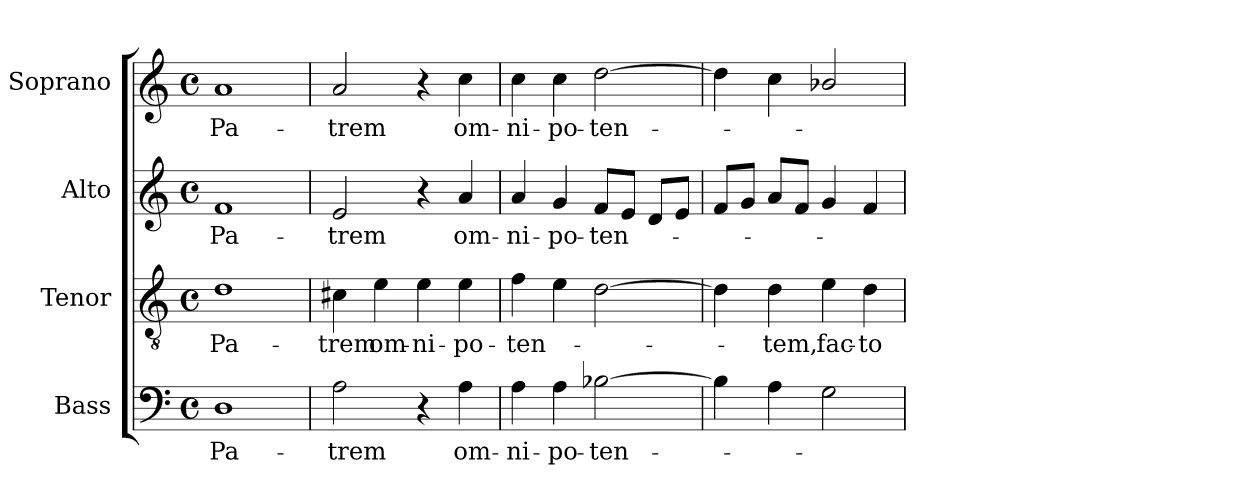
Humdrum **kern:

**kern	**text	**kern	**text	**kern	**text	**kern	**text
*part4	*part4	*part3	*part3	*part2	*part2	*part1	*part1
*staff4	*staff4	*staff3	*staff3	*staff2	*staff2	*staff1	*staff1
*I"Bass	*	*I"Tenor	*	*I"Alto	*	*I"Soprano	*
*I'B.	*	*I'T.	*	*I'A.	*	*I'S.	*
!!LO:PB:g=z
*clefF4	*	*clefGv2	*	*clefG2	*	*clefG2	*
*	*	*ITrd7c12	*	*	*	*	*
*k[]	*	*k[]	*	*k[]	*	*k[]	*
*C:	*	*C:	*	*C:	*	*C:	*
*M4/4	*	*M4/4	*	*M4/4	*	*M4/4	*
*met(c)	*	*met(c)	*	*met(c)	*	*met(c)	*
=1	=1	=1	=1	=1	=1	=1	=1
!	!LO:LY:b:color=#000000	!	!	!	!	!	!
!	!	!	!LO:LY:b:color=#000000	!	!	!	!
!	!	!	!	!	!LO:LY:b:color=#000000	!	!
!	!	!	!	!	!	!	!LO:LY:b:color=#000000
1Di	Pa-	1Di	Pa-	1fi	Pa-	1ai	Pa-
=2	=2	=2	=2	=2	=2	=2	=2
!	!LO:LY:b:color=#000000	!	!	!	!	!	!
!	!	!	!LO:LY:b:color=#000000	!	!	!	!
!	!	!	!	!	!LO:LY:b:color=#000000	!	!
!	!	!	!	!	!	!	!LO:LY:b:color=#000000
2Ai\	-trem	4C#Xi\	-trem	2ei/	-trem	2ai/	-trem
!	!	!	!LO:LY:b:color=#000000	!	!	!	!
.	.	4Ei\	om-	.	.	.	.
!	!	!	!LO:LY:b:color=#000000	!	!	!	!
4r	.	4Ei\	-ni-	4r	.	4r	.
!	!LO:LY:b:color=#000000	!	!	!	!	!	!
!	!	!	!LO:LY:b:color=#000000	!	!	!	!
!	!	!	!	!	!LO:LY:b:color=#000000	!	!
!	!	!	!	!	!	!	!LO:LY:b:color=#000000
4Ai\	om-	4Ei\	-po-	4ai/	om-	4cci\	om-
=3	=3	=3	=3	=3	=3	=3	=3
!	!LO:LY:b:color=#000000	!	!	!	!	!	!
!	!	!	!LO:LY:b:color=#000000	!	!	!	!
!	!	!	!	!	!LO:LY:b:color=#000000	!	!
!	!	!	!	!	!	!	!LO:LY:b:color=#000000
4Ai\	-ni-	4Fi\	-ten-	4ai/	-ni-	4cci\	-ni-
!	!LO:LY:b:color=#000000	!	!	!	!	!	!
!	!	!	!	!	!LO:LY:b:color=#000000	!	!
!	!	!	!	!	!	!	!LO:LY:b:color=#000000
4Ai\	-po-	4Ei\	.	4gi/	-po-	4cci\	-po-
!	!LO:LY:b:color=#000000	!	!	!	!	!	!
!	!	!	!	!	!LO:LY:b:color=#000000	!	!
!	!	!	!	!	!	!	!LO:LY:b:color=#000000
[2B-Xi\	-ten-	[2Di\	.	8fi/L	-ten-	[2ddi\	-ten-
.	.	.	.	8ei/J	.	.	.
.	.	.	.	8di/L	.	.	.
.	.	.	.	8ei/J	.	.	.
=4	=4	=4	=4	=4	=4	=4	=4
4B-i\]	.	4Di\]	.	8fi/L	.	4ddi\]	.
.	.	.	.	8gi/J	.	.	.
!	!	!	!LO:LY:b:color=#000000	!	!	!	!
4Ai\	.	4Di\	-tem,	8ai/L	.	4cci\	.
.	.	.	.	8fi/J	.	.	.
!	!	!	!LO:LY:b:color=#000000	!	!	!	!
2Gi\	.	4Ei\	fac-	4gi/	.	2b-Xi/	.
!	!	!	!LO:LY:b:color=#000000	!	!	!	!
.	.	4Di\	-to-	4fi/	.	.	.
=	=	=	=	=	=	=	=
*-	*-	*-	*-	*-	*-	*-	*-
